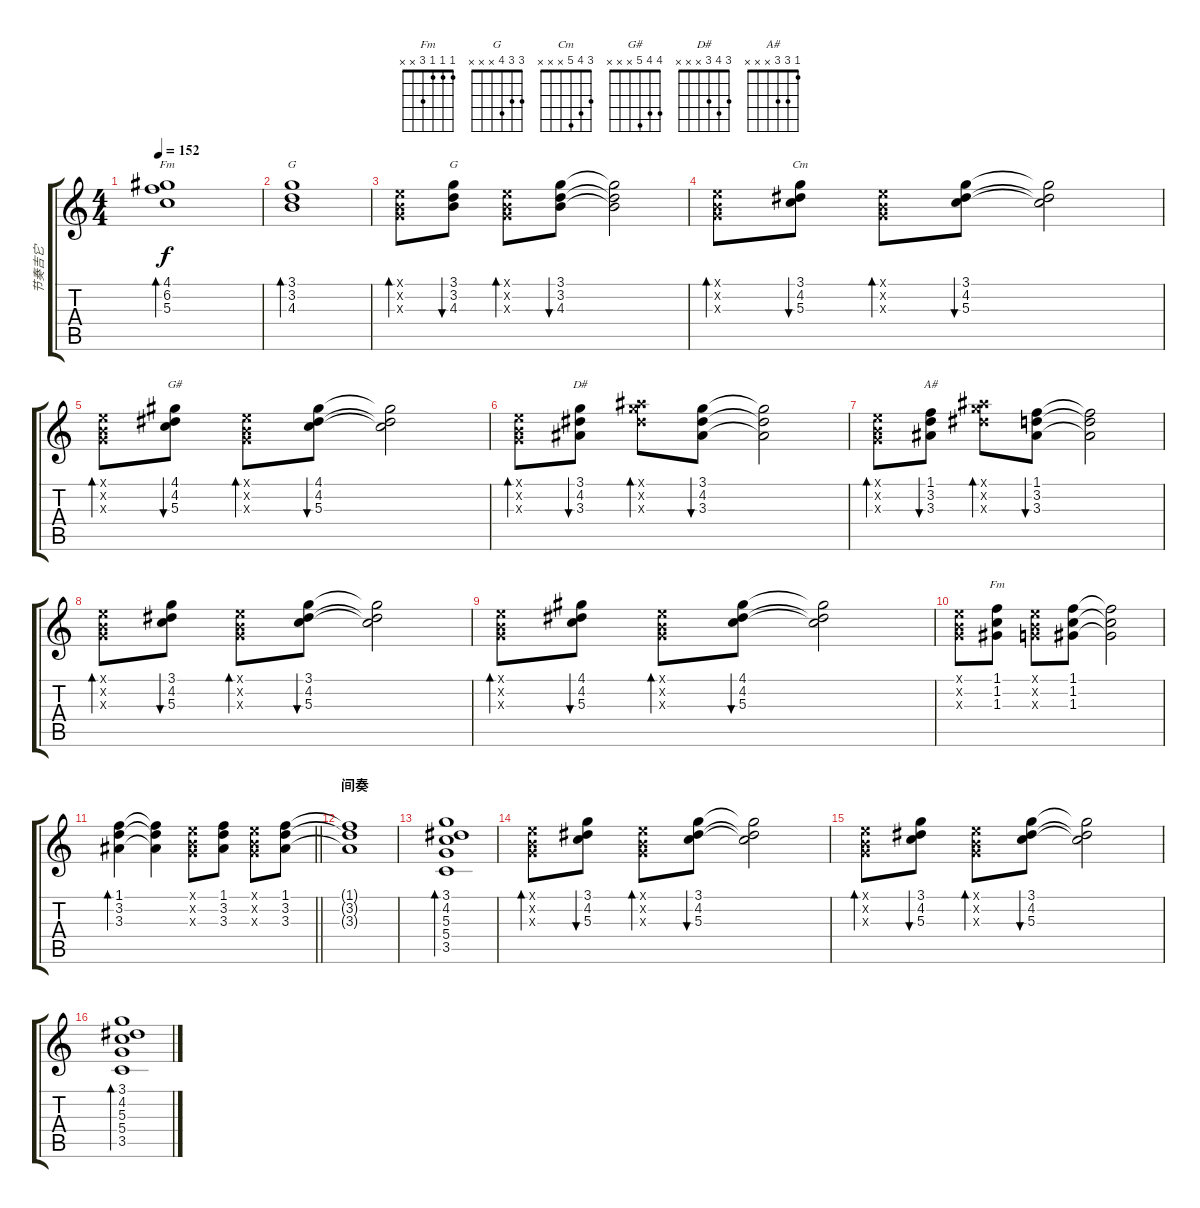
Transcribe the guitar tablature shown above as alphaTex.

\track ("节奏吉它" "节奏吉它") {instrument distortionguitar}
\staff {score tabs}
\tuning (E4 B3 G3 D3 A2 E2) {hide}
\chord ("Fm" 4 6 5 3 x x) {firstfret 3}
\chord ("G" 3 3 4 5 x x)
\chord ("G" 3 3 4 x x x)
\chord ("Cm" 3 4 5 x x x)
\chord ("G#" 4 4 5 x x x)
\chord ("D#" 3 4 3 x x x)
\chord ("A#" 1 3 3 x x x)
\chord ("Fm" 1 1 1 3 x x)
\ts (4 4)
\tempo 152
\clef g2
\ks c
(4.1 6.2 5.3).1{bd 480 ch "Fm" dy f} |
(3.1 3.2 4.3).1{bd 480 ch "G"} |
(0.1{x} 0.2{x} 0.3{x}).8{bd 60} (3.1 3.2 4.3).8{bu 60 ch "G"} (0.1{x} 0.2{x} 0.3{x}).8{bd 60} (3.1 3.2 4.3).8{bu 60} (3.1{t} 3.2{t} 4.3{t}).2 |
(0.1{x} 0.2{x} 0.3{x}).8{bd 60} (3.1 4.2 5.3).8{bu 60 ch "Cm"} (0.1{x} 0.2{x} 0.3{x}).8{bd 60} (3.1 4.2 5.3).8{bu 60} (3.1{t} 4.2{t} 5.3{t}).2 |
(0.1{x} 0.2{x} 0.3{x}).8{bd 60} (4.1 4.2 5.3).8{bu 60 ch "G#"} (0.1{x} 0.2{x} 0.3{x}).8{bd 60} (4.1 4.2 5.3).8{bu 60} (4.1{t} 4.2{t} 5.3{t}).2 |
(0.1{x} 0.2{x} 0.3{x}).8{bd 60} (3.1 4.2 3.3).8{bu 60 ch "D#"} (6.1{x} 8.2{x} 8.3{x}).8{bd 60} (3.1 4.2 3.3).8{bu 60} (3.1{t} 4.2{t} 3.3{t}).2 |
(0.1{x} 0.2{x} 0.3{x}).8{bd 60} (1.1 3.2 3.3).8{bu 60 ch "A#"} (6.1{x} 8.2{x} 8.3{x}).8{bd 60} (1.1 3.2 3.3).8{bu 60} (1.1{t} 3.2{t} 3.3{t}).2 |
(0.1{x} 0.2{x} 0.3{x}).8{bd 60} (3.1 4.2 5.3).8{bu 60} (0.1{x} 0.2{x} 0.3{x}).8{bd 60} (3.1 4.2 5.3).8{bu 60} (3.1{t} 4.2{t} 5.3{t}).2 |
(0.1{x} 0.2{x} 0.3{x}).8{bd 60} (4.1 4.2 5.3).8{bu 60} (0.1{x} 0.2{x} 0.3{x}).8{bd 60} (4.1 4.2 5.3).8{bu 60} (4.1{t} 4.2{t} 5.3{t}).2 |
(0.1{x} 0.2{x} 0.3{x}).8 (1.1 1.2 1.3).8{ch "Fm"} (0.1{x} 0.2{x} 0.3{x}).8 (1.1 1.2 1.3).8 (1.1{t} 1.2{t} 1.3{t}).2 |
\barLineRight lightlight
(1.1 3.2 3.3).4{bd 60} (1.1{t} 3.2{t} 3.3{t}).4 (0.1{x} 0.2{x} 0.3{x}).8 (1.1 3.2 3.3).8 (0.1{x} 0.2{x} 0.3{x}).8 (1.1 3.2 3.3).8 |
\section ("" "间奏")
(1.1{t} 3.2{t} 3.3{t}).1 |
(3.1 4.2 5.3 5.4 3.5).1{bd 480 volume 9 instrument electricguitarclean} |
(0.1{x} 0.2{x} 0.3{x}).8{bd 60 volume 9 instrument electricguitarclean} (3.1 4.2 5.3).8{bu 60} (0.1{x} 0.2{x} 0.3{x}).8{bd 60} (3.1 4.2 5.3).8{bu 60} (3.1{t} 4.2{t} 5.3{t}).2 |
(0.1{x} 0.2{x} 0.3{x}).8{bd 60} (3.1 4.2 5.3).8{bu 60} (0.1{x} 0.2{x} 0.3{x}).8{bd 60} (3.1 4.2 5.3).8{bu 60} (3.1{t} 4.2{t} 5.3{t}).2 |
(3.1 4.2 5.3 5.4 3.5).1{bd 480}
